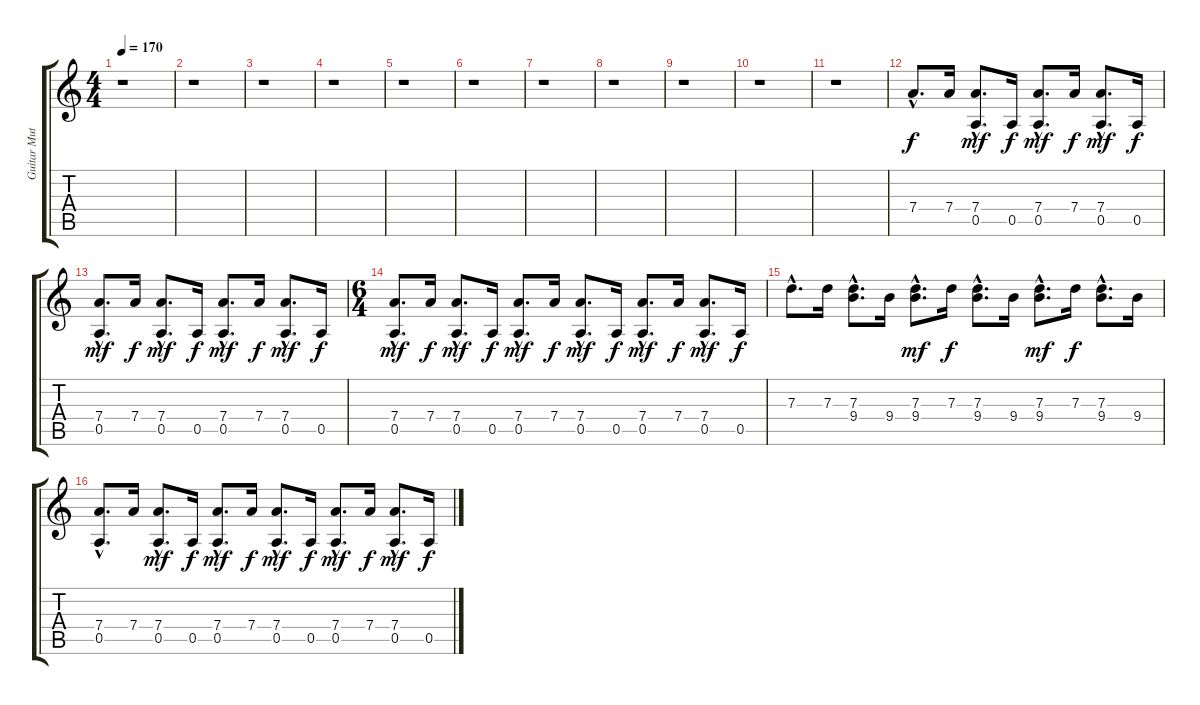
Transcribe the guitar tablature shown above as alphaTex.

\track ("Guitar Muted" "Guitar Mut") {instrument electricguitarmuted}
\staff {score tabs}
\tuning (E4 B3 G3 D3 A2 E2) {hide}
\ts (4 4)
\tempo 170
\clef g2
\ks c
r.1{dy f} |
r.1 |
r.1 |
r.1 |
r.1 |
r.1 |
r.1 |
r.1 |
r.1 |
r.1 |
r.1 |
7.4{hac}.8{d} 7.4.16 (7.4{hac} 0.5{hac}).8{d dy mf} 0.5.16{dy f} (7.4{hac} 0.5).8{d dy mf} 7.4.16{dy f} (7.4{hac} 0.5{hac}).8{d dy mf} 0.5.16{dy f} |
(7.4{hac} 0.5).8{d dy mf} 7.4.16{dy f} (7.4{hac} 0.5{hac}).8{d dy mf} 0.5.16{dy f} (7.4{hac} 0.5).8{d dy mf} 7.4.16{dy f} (7.4{hac} 0.5{hac}).8{d dy mf} 0.5.16{dy f} |
\ts (6 4)
(7.4{hac} 0.5).8{d dy mf} 7.4.16{dy f} (7.4{hac} 0.5{hac}).8{d dy mf} 0.5.16{dy f} (7.4{hac} 0.5).8{d dy mf} 7.4.16{dy f} (7.4{hac} 0.5{hac}).8{d dy mf} 0.5.16{dy f} (7.4{hac} 0.5).8{d dy mf} 7.4.16{dy f} (7.4{hac} 0.5{hac}).8{d dy mf} 0.5.16{dy f} |
7.3{hac}.8{d} 7.3.16 (7.3{hac} 9.4{hac}).8{d} 9.4.16 (7.3 9.4{hac}).8{d dy mf} 7.3.16{dy f} (7.3{hac} 9.4{hac}).8{d} 9.4.16 (7.3 9.4{hac}).8{d dy mf} 7.3.16{dy f} (7.3{hac} 9.4{hac}).8{d} 9.4.16 |
(7.4{hac} 0.5{hac}).8{d} 7.4.16 (7.4{hac} 0.5{hac}).8{d dy mf} 0.5.16{dy f} (7.4{hac} 0.5).8{d dy mf} 7.4.16{dy f} (7.4{hac} 0.5{hac}).8{d dy mf} 0.5.16{dy f} (7.4{hac} 0.5).8{d dy mf} 7.4.16{dy f} (7.4{hac} 0.5{hac}).8{d dy mf} 0.5.16{dy f}
